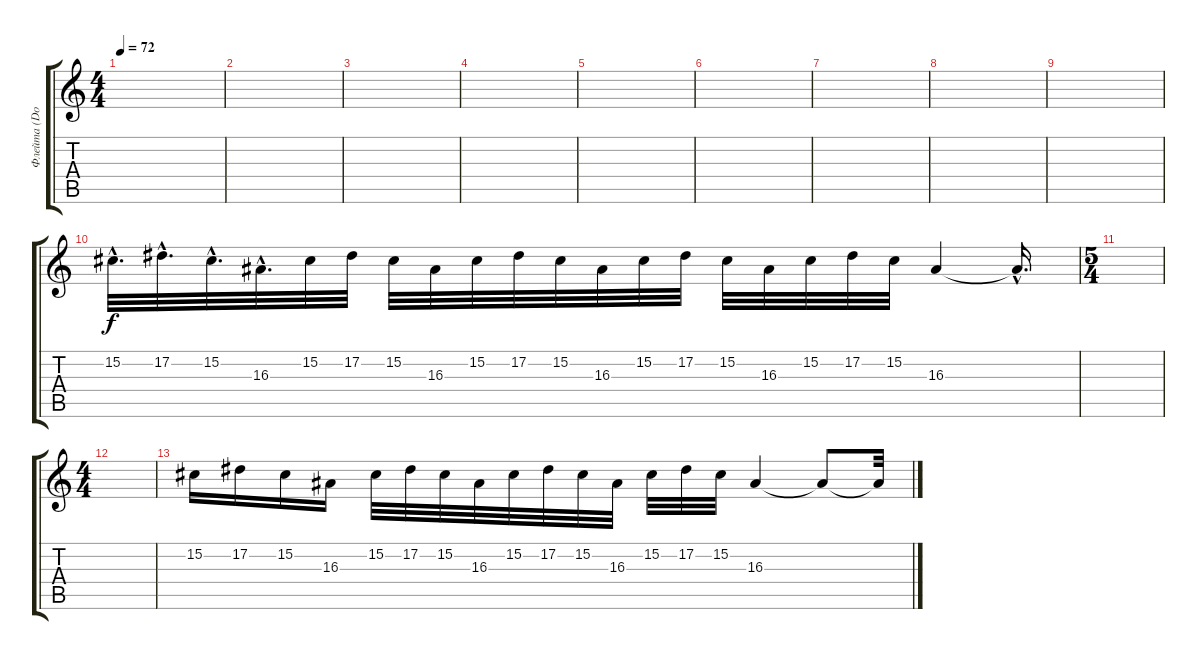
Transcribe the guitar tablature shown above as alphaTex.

\track ("Флейта (Double)" "Флейта (Do") {instrument piccolo}
\staff {score tabs}
\tuning (Eb4 Bb3 Gb3 Db3 Ab2 Eb2) {hide}
\ts (4 4)
\tempo 72
\clef g2
\ks c
|
|
|
|
|
|
|
|
|
15.2{hac}.32{d volume 6 balance 15} 17.2{hac}.32{d} 15.2{hac}.32{d} 16.3{hac}.32{d} 15.2.32 17.2.32 15.2.32 16.3.32 15.2.32 17.2.32 15.2.32 16.3.32 15.2.32 17.2.32 15.2.32 16.3.32 15.2.32 17.2.32 15.2.32 16.3.4 16.3{hac t}.16{d} |
\ts (5 4)
|
\ts (4 4)
|
15.2.16{volume 6 balance 15} 17.2.16 15.2.16 16.3.16 15.2.32 17.2.32 15.2.32 16.3.32 15.2.32 17.2.32 15.2.32 16.3.32 15.2.32 17.2.32 15.2.32 16.3.4 16.3{t}.8 16.3{t}.32
